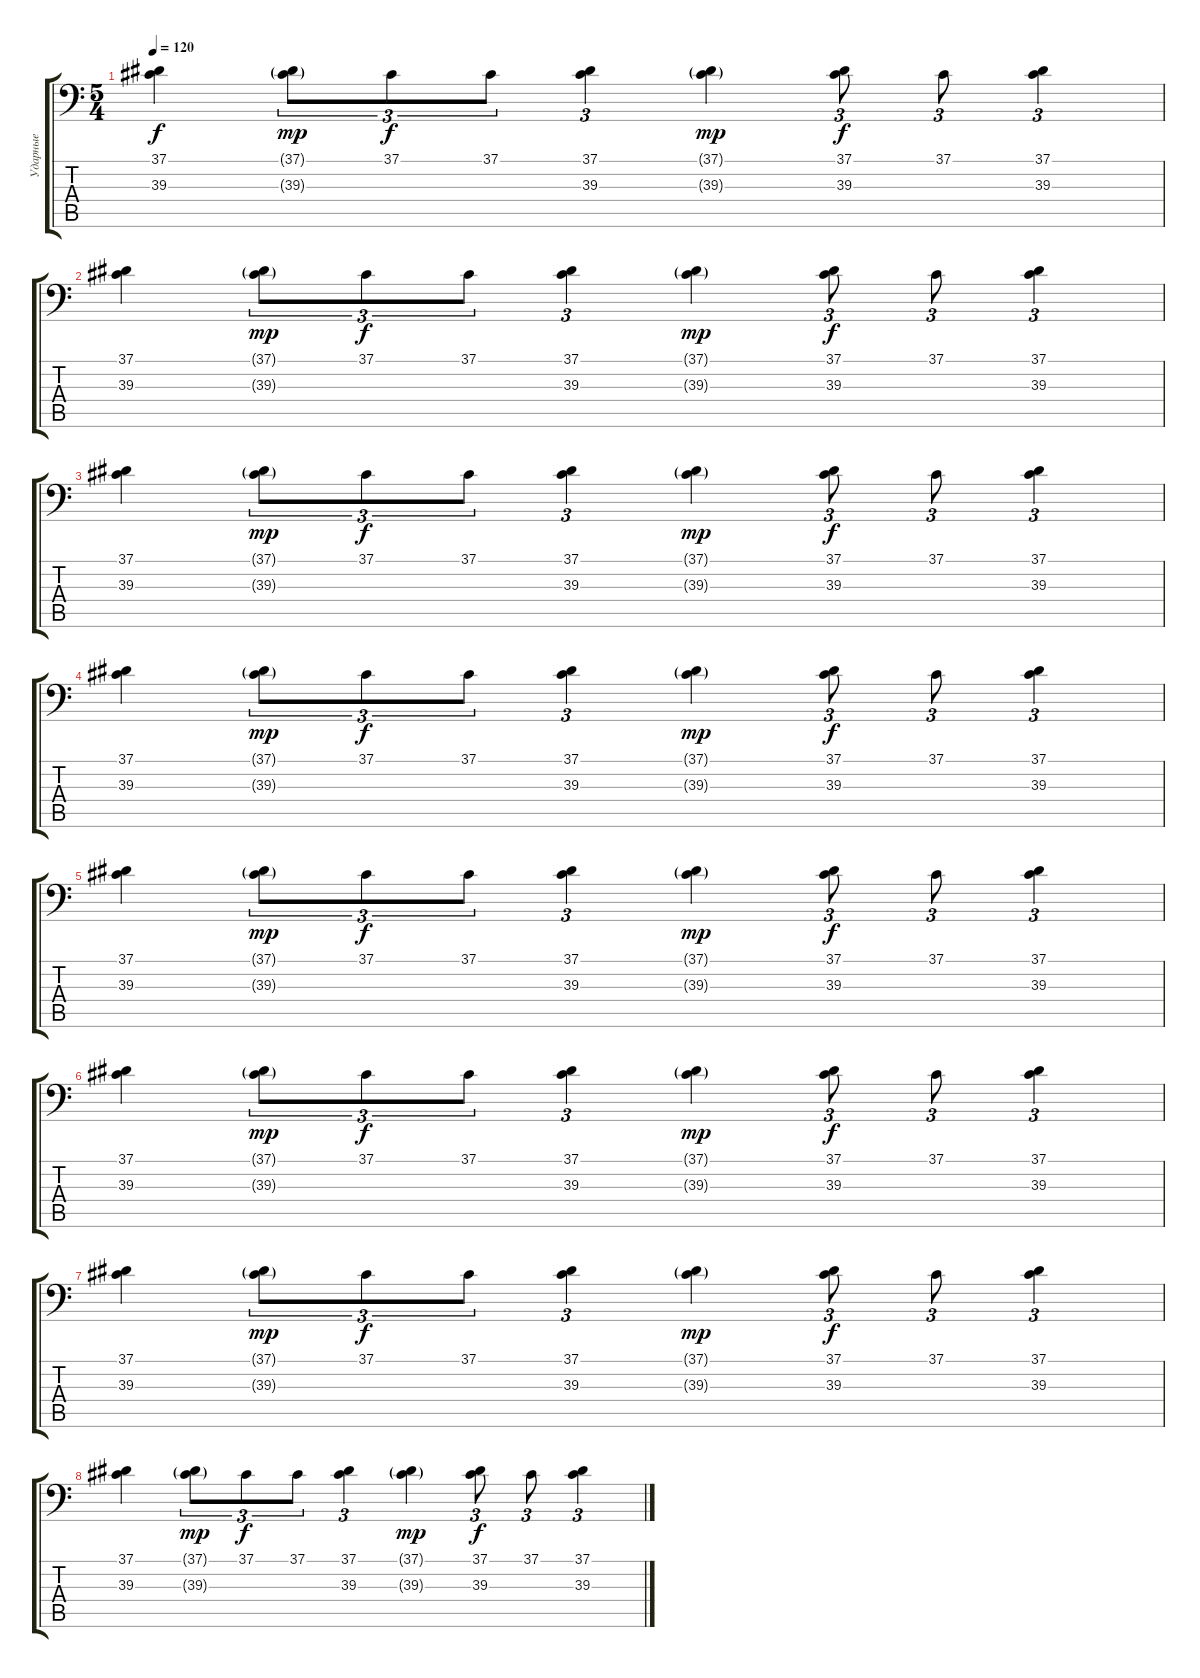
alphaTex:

\track ("Ударные" "Ударные") {instrument acousticgrandpiano}
\staff {score tabs}
\tuning (C-1 C-1 C-1 C-1 C-1 C-1) {hide}
\ts (5 4)
\tempo 120
\clef f4
\ks c
(37.1 39.3).4{dy f} (37.1{g} 39.3{g}).8{tu (3 2) dy mp} 37.1.8{tu (3 2) dy f} 37.1.8{tu (3 2)} (37.1 39.3).4{tu (3 2)} (37.1{g} 39.3{g}).4{dy mp} (37.1 39.3).8{tu (3 2) dy f} 37.1.8{tu (3 2)} (37.1 39.3).4{tu (3 2)} |
(37.1 39.3).4 (37.1{g} 39.3{g}).8{tu (3 2) dy mp} 37.1.8{tu (3 2) dy f} 37.1.8{tu (3 2)} (37.1 39.3).4{tu (3 2)} (37.1{g} 39.3{g}).4{dy mp} (37.1 39.3).8{tu (3 2) dy f} 37.1.8{tu (3 2)} (37.1 39.3).4{tu (3 2)} |
(37.1 39.3).4 (37.1{g} 39.3{g}).8{tu (3 2) dy mp} 37.1.8{tu (3 2) dy f} 37.1.8{tu (3 2)} (37.1 39.3).4{tu (3 2)} (37.1{g} 39.3{g}).4{dy mp} (37.1 39.3).8{tu (3 2) dy f} 37.1.8{tu (3 2)} (37.1 39.3).4{tu (3 2)} |
(37.1 39.3).4 (37.1{g} 39.3{g}).8{tu (3 2) dy mp} 37.1.8{tu (3 2) dy f} 37.1.8{tu (3 2)} (37.1 39.3).4{tu (3 2)} (37.1{g} 39.3{g}).4{dy mp} (37.1 39.3).8{tu (3 2) dy f} 37.1.8{tu (3 2)} (37.1 39.3).4{tu (3 2)} |
(37.1 39.3).4 (37.1{g} 39.3{g}).8{tu (3 2) dy mp} 37.1.8{tu (3 2) dy f} 37.1.8{tu (3 2)} (37.1 39.3).4{tu (3 2)} (37.1{g} 39.3{g}).4{dy mp} (37.1 39.3).8{tu (3 2) dy f} 37.1.8{tu (3 2)} (37.1 39.3).4{tu (3 2)} |
(37.1 39.3).4 (37.1{g} 39.3{g}).8{tu (3 2) dy mp} 37.1.8{tu (3 2) dy f} 37.1.8{tu (3 2)} (37.1 39.3).4{tu (3 2)} (37.1{g} 39.3{g}).4{dy mp} (37.1 39.3).8{tu (3 2) dy f} 37.1.8{tu (3 2)} (37.1 39.3).4{tu (3 2)} |
(37.1 39.3).4 (37.1{g} 39.3{g}).8{tu (3 2) dy mp} 37.1.8{tu (3 2) dy f} 37.1.8{tu (3 2)} (37.1 39.3).4{tu (3 2)} (37.1{g} 39.3{g}).4{dy mp} (37.1 39.3).8{tu (3 2) dy f} 37.1.8{tu (3 2)} (37.1 39.3).4{tu (3 2)} |
(37.1 39.3).4 (37.1{g} 39.3{g}).8{tu (3 2) dy mp} 37.1.8{tu (3 2) dy f} 37.1.8{tu (3 2)} (37.1 39.3).4{tu (3 2)} (37.1{g} 39.3{g}).4{dy mp} (37.1 39.3).8{tu (3 2) dy f} 37.1.8{tu (3 2)} (37.1 39.3).4{tu (3 2)}
